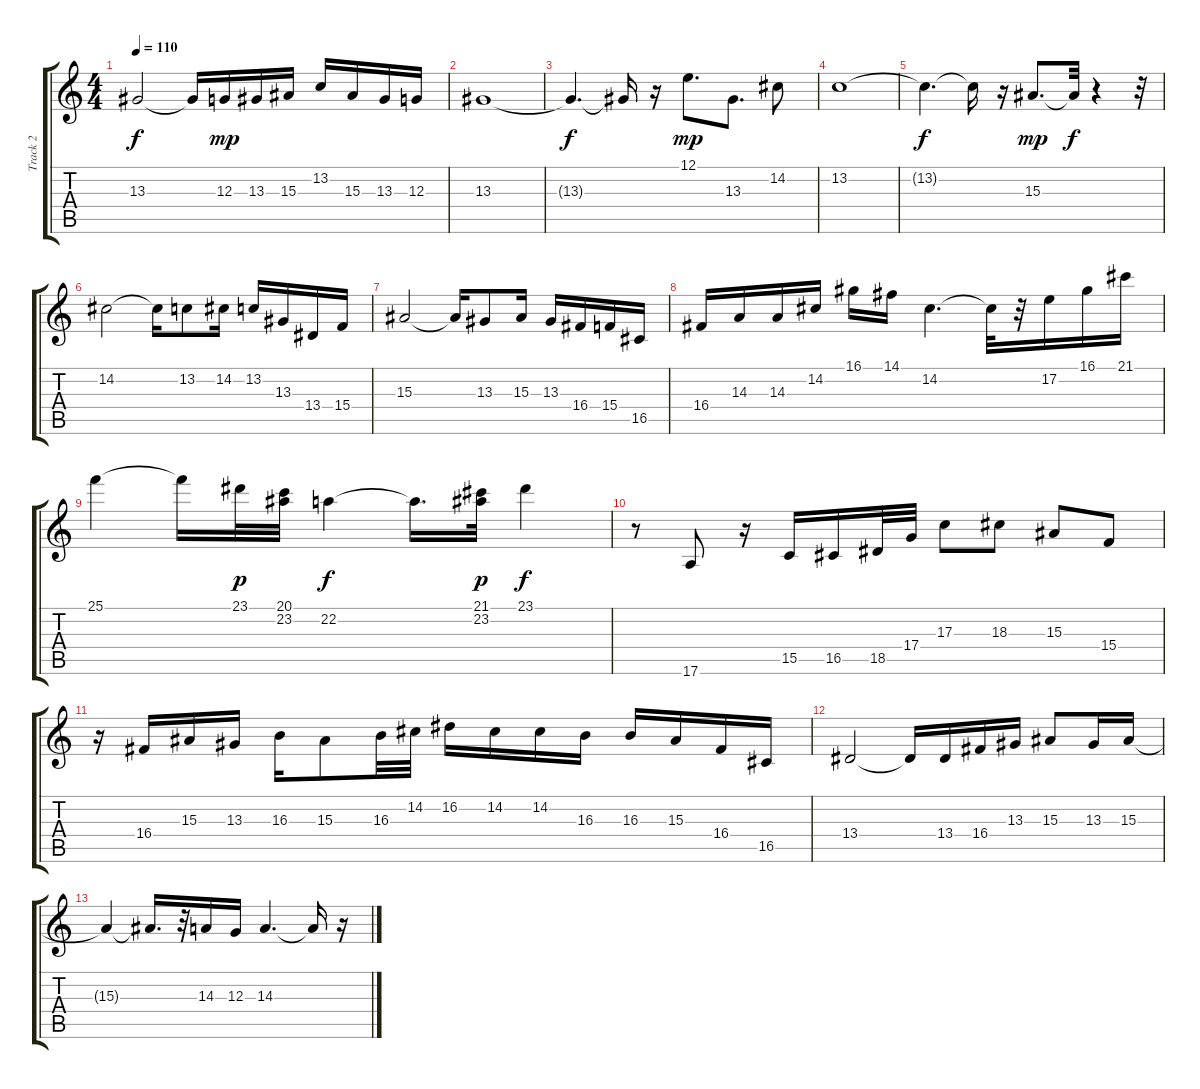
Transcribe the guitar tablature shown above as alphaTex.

\track ("Track 2" "Track 2") {instrument trumpet}
\staff {score tabs}
\tuning (E4 B3 G3 D3 A2 E2) {hide}
\ts (4 4)
\tempo 110
\clef g2
\ks c
13.3{t}.2{dy f} 13.3{t}.16 12.3.16{dy mp} 13.3.16 15.3.16 13.2.16 15.3.16 13.3.16 12.3.16 |
13.3.1 |
13.3{t}.4{d dy f} 13.3{t}.16 r.16 12.1.8{d dy mp} 13.3.8{d} 14.2.8 |
13.2.1 |
13.2{t}.4{d dy f} 13.2{t}.16 r.16 15.3.8{d dy mp} 15.3{t}.32{dy f} r.4 r.32 |
14.2.2 14.2{t}.16 13.2.8 14.2.16 13.2.16 13.3.16 13.4.16 15.4.16 |
15.3.2 15.3{t}.16 13.3.8 15.3.16 13.3.16 16.4.16 15.4.16 16.5.16 |
16.4.16 14.3.16 14.3.16 14.2.16 16.1.16 14.1.16 14.2.4{d} 14.2{t}.32 r.32 17.2.16 16.1.16 21.1.16 |
25.1.4 25.1{t}.16 23.1.32{dy p} (20.1 23.2).32 22.2.4{dy f} 22.2{t}.16{d} (21.1 23.2).32{dy p} 23.1.4{dy f} |
r.8 17.6.8 r.16 15.5.16 16.5.16 18.5.32 17.4.32 17.3.8 18.3.8 15.3.8 15.4.8 |
r.16 16.4.16 15.3.16 13.3.16 16.3.16 15.3.8 16.3.32 14.2.32 16.2.16 14.2.16 14.2.16 16.3.16 16.3.16 15.3.16 16.4.16 16.5.16 |
13.4.2 13.4{t}.16 13.4.16 16.4.16 13.3.16 15.3.8 13.3.16 15.3.16 |
15.3{t}.4 15.3{t}.16{d} r.32 14.3.16 12.3.16 14.3.4{d} 14.3{t}.16 r.16
